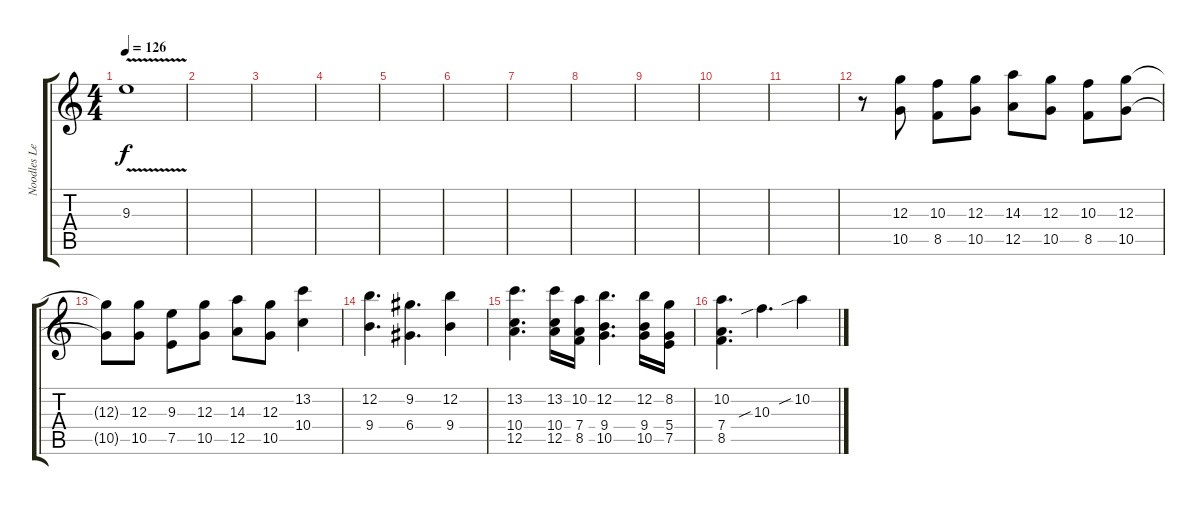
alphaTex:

\track ("Noodles Lead" "Noodles Le") {instrument electricguitarclean}
\staff {score tabs}
\tuning (E4 B3 G3 D3 A2 E2) {hide}
\ts (4 4)
\tempo 126
\clef g2
\ks c
9.3{v}.1{dy f} |
|
|
|
|
|
|
|
|
|
|
r.8 (12.3 10.5).8{instrument distortionguitar} (10.3 8.5).8 (12.3 10.5).8 (14.3 12.5).8 (12.3 10.5).8 (10.3 8.5).8 (12.3 10.5).8 |
(12.3{t} 10.5{t}).8 (12.3 10.5).8 (9.3 7.5).8 (12.3 10.5).8 (14.3 12.5).8 (12.3 10.5).8 (13.2 10.4).4 |
(12.2 9.4).4{d} (9.2 6.4).4{d} (12.2 9.4).4 |
(13.2 10.4 12.5).4{d} (13.2 10.4 12.5).16 (10.2 7.4 8.5).16 (12.2 9.4 10.5).4{d} (12.2 9.4 10.5).16 (8.2 5.4 7.5).16 |
(10.2 7.4 8.5).4{d} 10.3{sib}.4{d} 10.2{sib}.4
